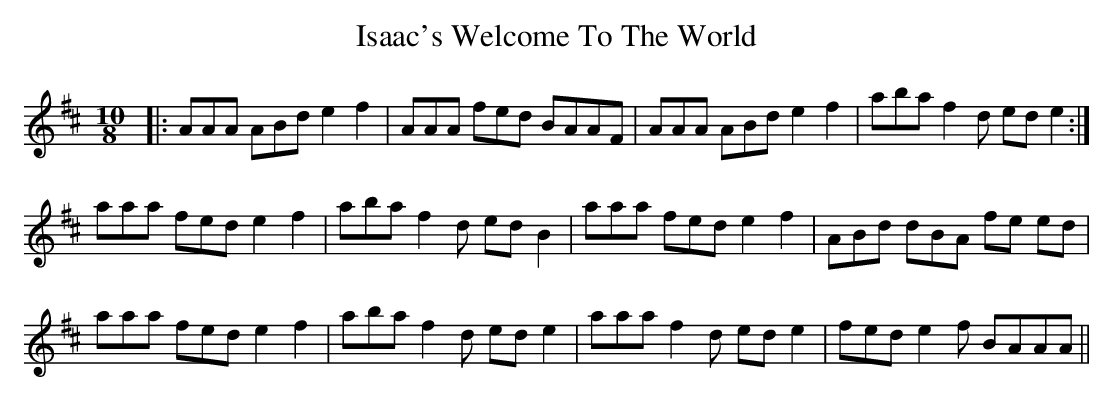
X:1
T: Isaac's Welcome To The World
M: 6/8
L: 1/8
K: Dmaj
[M:10/8]|:AAA ABd e2 f2|AAA fed BAAF|AAA ABd e2 f2|aba f2 d ed e2:|
aaa fed e2 f2|aba f2 d ed B2|aaa fed e2 f2|ABd dBA fe ed|
aaa fed e2 f2|aba f2 d ed e2|aaa f2 d ed e2|fed e2 f BAAA||
